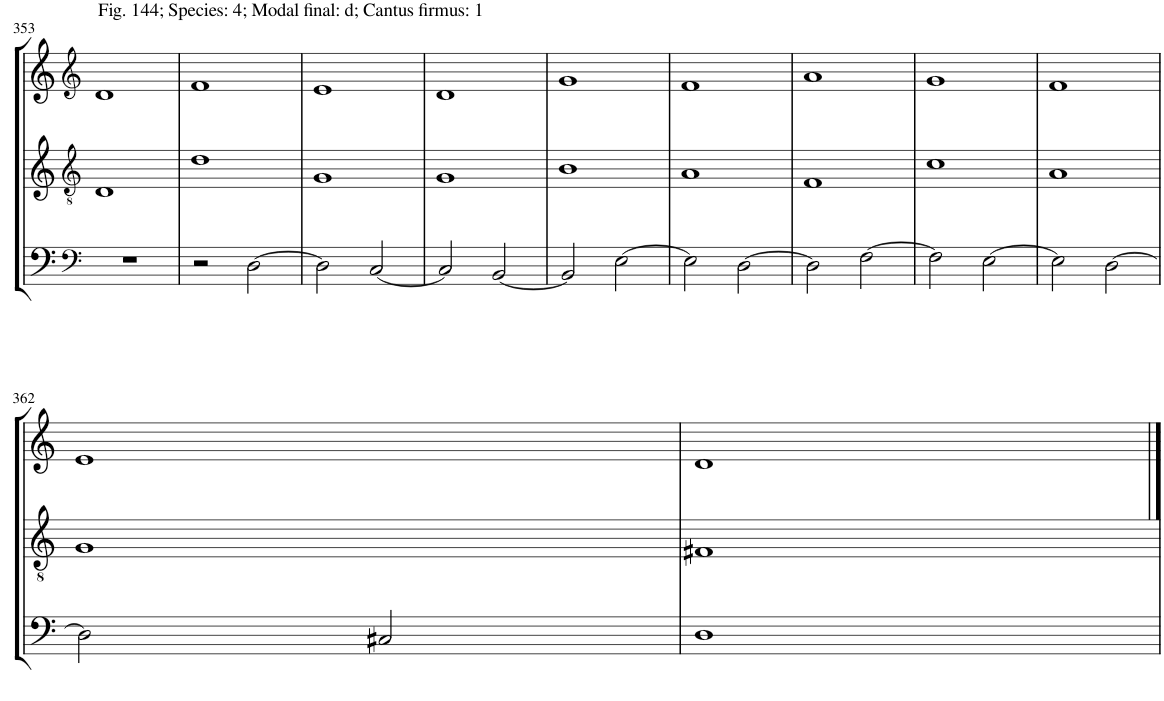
**kern	**kern	**kern
*part3	*part2	*part1
*staff3	*staff2	*staff1
*I"Piano	*I"Piano	*I"Piano
*I'Pno	*I'Pno	*I'Pno
!!LO:PB:g=z
*clefF4	*clefGv2	*clefG2
*k[]	*k[]	*k[]
*M4/4	*M4/4	*M4/4
=353	=353	=353
!	!	!LO:TX:a:t=Fig. 144; Species&colon; 4; Modal final&colon; d; Cantus firmus&colon; 1
1r	1D	1d
=354	=354	=354
2r	1d	1f
[2D\	.	.
=355	=355	=355
2D\]	1G	1e
[2C/	.	.
=356	=356	=356
2C/]	1G	1d
[2BB/	.	.
=357	=357	=357
2BB/]	1B	1g
[2E\	.	.
=358	=358	=358
2E\]	1A	1f
[2D\	.	.
=359	=359	=359
2D\]	1F	1a
[2F\	.	.
=360	=360	=360
2F\]	1c	1g
[2E\	.	.
=361	=361	=361
2E\]	1A	1f
[2D\	.	.
!!LO:LB:g=z
=362	=362	=362
2D\]	1G	1e
2C#X/	.	.
=363	=363	=363
1D	1F#X	1d
==	==	==
*-	*-	*-
